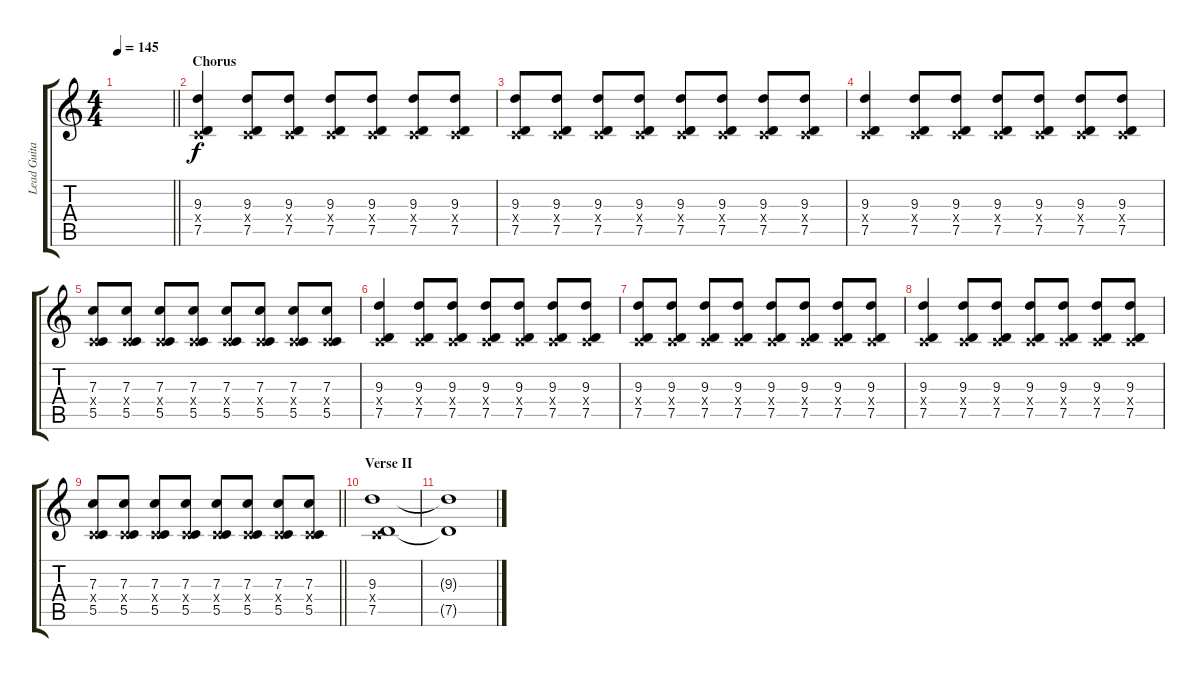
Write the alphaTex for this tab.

\track ("Lead Guitar I" "Lead Guita") {instrument distortionguitar}
\staff {score tabs}
\tuning (D4 A3 F3 C3 G2 C2) {hide}
\ts (4 4)
\tempo 145
\clef g2
\barLineRight lightlight
\ks c
|
\section ("" "Chorus")
(9.3 0.4{x} 7.5).4 (9.3 0.4{x} 7.5).8 (9.3 0.4{x} 7.5).8 (9.3 0.4{x} 7.5).8 (9.3 0.4{x} 7.5).8 (9.3 0.4{x} 7.5).8 (9.3 0.4{x} 7.5).8 |
(9.3 0.4{x} 7.5).8 (9.3 0.4{x} 7.5).8 (9.3 0.4{x} 7.5).8 (9.3 0.4{x} 7.5).8 (9.3 0.4{x} 7.5).8 (9.3 0.4{x} 7.5).8 (9.3 0.4{x} 7.5).8 (9.3 0.4{x} 7.5).8 |
(9.3 0.4{x} 7.5).4 (9.3 0.4{x} 7.5).8 (9.3 0.4{x} 7.5).8 (9.3 0.4{x} 7.5).8 (9.3 0.4{x} 7.5).8 (9.3 0.4{x} 7.5).8 (9.3 0.4{x} 7.5).8 |
(7.3 0.4{x} 5.5).8 (7.3 0.4{x} 5.5).8 (7.3 0.4{x} 5.5).8 (7.3 0.4{x} 5.5).8 (7.3 0.4{x} 5.5).8 (7.3 0.4{x} 5.5).8 (7.3 0.4{x} 5.5).8 (7.3 0.4{x} 5.5).8 |
(9.3 0.4{x} 7.5).4 (9.3 0.4{x} 7.5).8 (9.3 0.4{x} 7.5).8 (9.3 0.4{x} 7.5).8 (9.3 0.4{x} 7.5).8 (9.3 0.4{x} 7.5).8 (9.3 0.4{x} 7.5).8 |
(9.3 0.4{x} 7.5).8 (9.3 0.4{x} 7.5).8 (9.3 0.4{x} 7.5).8 (9.3 0.4{x} 7.5).8 (9.3 0.4{x} 7.5).8 (9.3 0.4{x} 7.5).8 (9.3 0.4{x} 7.5).8 (9.3 0.4{x} 7.5).8 |
(9.3 0.4{x} 7.5).4 (9.3 0.4{x} 7.5).8 (9.3 0.4{x} 7.5).8 (9.3 0.4{x} 7.5).8 (9.3 0.4{x} 7.5).8 (9.3 0.4{x} 7.5).8 (9.3 0.4{x} 7.5).8 |
\barLineRight lightlight
(7.3 0.4{x} 5.5).8 (7.3 0.4{x} 5.5).8 (7.3 0.4{x} 5.5).8 (7.3 0.4{x} 5.5).8 (7.3 0.4{x} 5.5).8 (7.3 0.4{x} 5.5).8 (7.3 0.4{x} 5.5).8 (7.3 0.4{x} 5.5).8 |
\section ("" "Verse II")
(9.3 0.4{x} 7.5).1 |
(9.3{t} 7.5{t}).1
